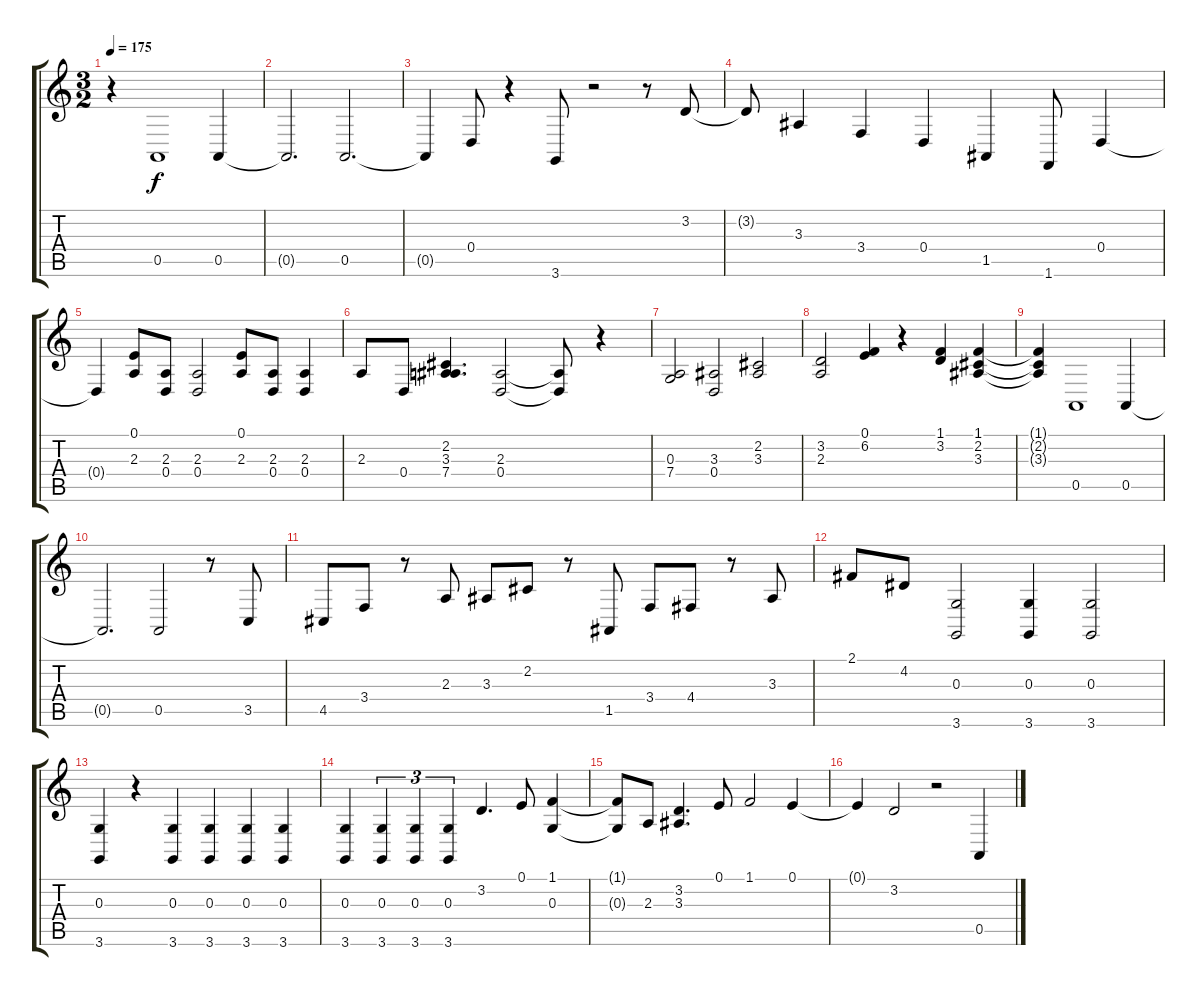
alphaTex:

\track "" {instrument trombone}
\staff {score tabs}
\tuning (E4 B3 G3 D3 A2 E2) {hide}
\ts (3 2)
\tempo 175
\clef g2
\ks c
r.4{dy f} 0.5.1 0.5.4 |
0.5{t}.2{d} 0.5.2{d} |
0.5{t}.4 0.4.8 r.4 3.6.8 r.2 r.8 3.2.8 |
3.2{t}.8 3.3.4 3.4.4 0.4.4 1.5.4 1.6.8 0.4.4 |
0.4{t}.4 (0.1 2.3).8 (2.3 0.4).8 (2.3 0.4).2 (0.1 2.3).8 (2.3 0.4).8 (2.3 0.4).4 |
2.3.8 0.4.8 (2.2 3.3 7.4).4{d} (2.3 0.4).2 (2.3{t} 0.4{t}).8 r.4 |
(0.3 7.4).2 (3.3 0.4).2 (2.2 3.3).2 |
(3.2 2.3).2 (0.1 6.2).4 r.4 (1.1 3.2).4 (1.1 2.2 3.3).4 |
(1.1{t} 2.2{t} 3.3{t}).4 0.5.1 0.5.4 |
0.5{t}.2{d} 0.5.2 r.8 3.5.8 |
4.5.8 3.4.8 r.8 2.3.8 3.3.8 2.2.8 r.8 1.5.8 3.4.8 4.4.8 r.8 3.3.8 |
2.1.8 4.2.8 (0.3 3.6).2 (0.3 3.6).4 (0.3 3.6).2 |
(0.3 3.6).4 r.4 (0.3 3.6).4 (0.3 3.6).4 (0.3 3.6).4 (0.3 3.6).4 |
(0.3 3.6).4 (0.3 3.6).4{tu (3 2)} (0.3 3.6).4{tu (3 2)} (0.3 3.6).4{tu (3 2)} 3.2.4{d} 0.1.8 (1.1 0.3).4 |
(1.1{t} 0.3{t}).8 2.3.8 (3.2 3.3).4{d} 0.1.8 1.1.2 0.1.4 |
0.1{t}.4 3.2.2 r.2 0.5.4
